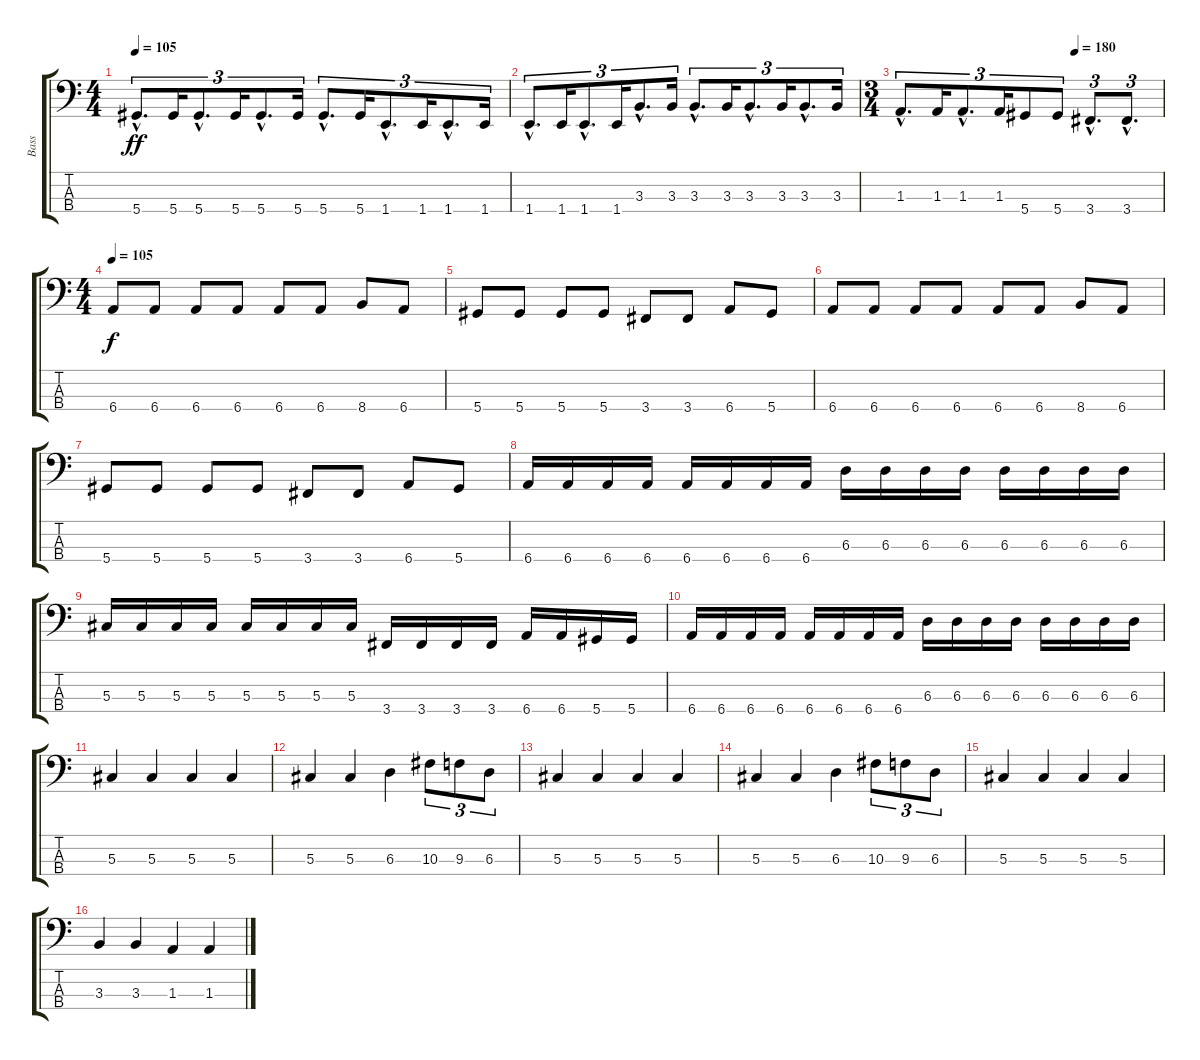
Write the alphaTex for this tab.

\track ("Bass" "Bass") {instrument electricbassfinger}
\staff {score tabs}
\tuning (Gb2 Db2 Ab1 Eb1) {hide}
\ts (4 4)
\tempo 105
\clef f4
\ks c
5.4{hac}.8{d tu (3 2) dy ff} 5.4.16{tu (3 2)} 5.4{hac}.8{d tu (3 2)} 5.4.16{tu (3 2)} 5.4{hac}.8{d tu (3 2)} 5.4.16{tu (3 2)} 5.4{hac}.8{d tu (3 2)} 5.4.16{tu (3 2)} 1.4{hac}.8{d tu (3 2)} 1.4.16{tu (3 2)} 1.4{hac}.8{d tu (3 2)} 1.4.16{tu (3 2)} |
1.4{hac}.8{d tu (3 2)} 1.4.16{tu (3 2)} 1.4{hac}.8{d tu (3 2)} 1.4.16{tu (3 2)} 3.3{hac}.8{d tu (3 2)} 3.3.16{tu (3 2)} 3.3{hac}.8{d tu (3 2)} 3.3.16{tu (3 2)} 3.3{hac}.8{d tu (3 2)} 3.3.16{tu (3 2)} 3.3{hac}.8{d tu (3 2)} 3.3.16{tu (3 2)} |
\ts (3 4)
\tempo (180 0.6666666666666666)
1.3{hac}.8{d tu (3 2)} 1.3.16{tu (3 2)} 1.3{hac}.8{d tu (3 2)} 1.3.16{tu (3 2)} 5.4.8{tu (3 2)} 5.4.8{tu (3 2)} 3.4{hac}.8{d tu (3 2)} 3.4{hac}.8{d tu (3 2)} |
\ts (4 4)
\tempo 105
6.4.8{dy f} 6.4.8 6.4.8 6.4.8 6.4.8 6.4.8 8.4.8 6.4.8 |
5.4.8 5.4.8 5.4.8 5.4.8 3.4.8 3.4.8 6.4.8 5.4.8 |
6.4.8 6.4.8 6.4.8 6.4.8 6.4.8 6.4.8 8.4.8 6.4.8 |
5.4.8 5.4.8 5.4.8 5.4.8 3.4.8 3.4.8 6.4.8 5.4.8 |
6.4.16 6.4.16 6.4.16 6.4.16 6.4.16 6.4.16 6.4.16 6.4.16 6.3.16 6.3.16 6.3.16 6.3.16 6.3.16 6.3.16 6.3.16 6.3.16 |
5.3.16 5.3.16 5.3.16 5.3.16 5.3.16 5.3.16 5.3.16 5.3.16 3.4.16 3.4.16 3.4.16 3.4.16 6.4.16 6.4.16 5.4.16 5.4.16 |
6.4.16 6.4.16 6.4.16 6.4.16 6.4.16 6.4.16 6.4.16 6.4.16 6.3.16 6.3.16 6.3.16 6.3.16 6.3.16 6.3.16 6.3.16 6.3.16 |
5.3.4 5.3.4 5.3.4 5.3.4 |
5.3.4 5.3.4 6.3.4 10.3.8{tu (3 2)} 9.3.8{tu (3 2)} 6.3.8{tu (3 2)} |
5.3.4 5.3.4 5.3.4 5.3.4 |
5.3.4 5.3.4 6.3.4 10.3.8{tu (3 2)} 9.3.8{tu (3 2)} 6.3.8{tu (3 2)} |
5.3.4 5.3.4 5.3.4 5.3.4 |
3.3.4 3.3.4 1.3.4 1.3.4
